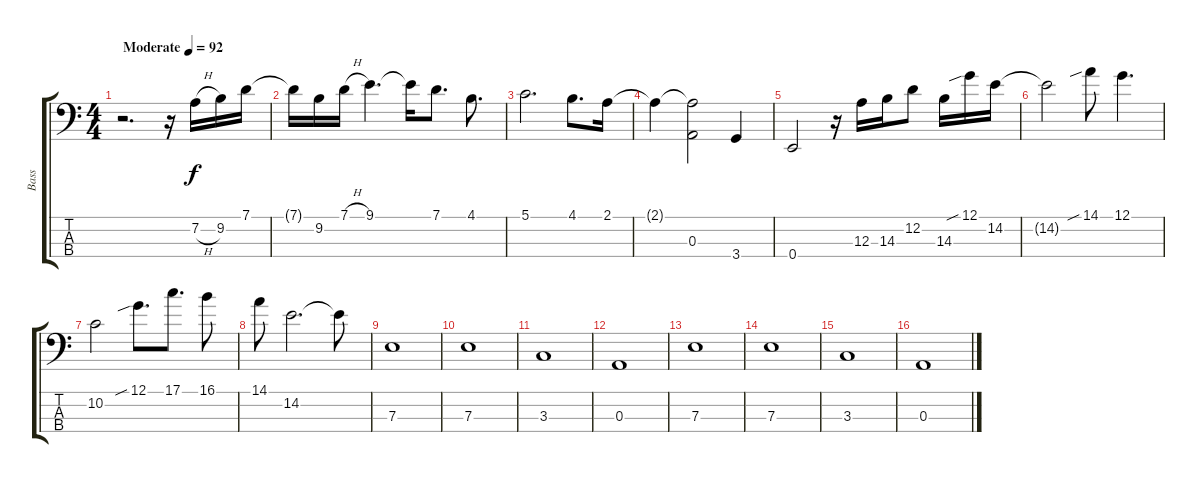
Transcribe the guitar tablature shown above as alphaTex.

\track ("Bass" "Bass") {instrument electricbassfinger}
\staff {score tabs}
\tuning (G2 D2 A1 E1) {hide}
\ts (4 4)
\tempo (92 "Moderate")
\clef f4
\ks c
r.2{d dy f instrument electricbassfinger} r.16 7.2{h}.16 9.2.16 7.1.16 |
7.1{t}.16 9.2.16 7.1{h}.16 9.1.4{d} 9.1{t}.16 7.1.8{d} 4.1.8{d} |
5.1.2{d} 4.1.8{d} 2.1.16 |
2.1{t}.4 (2.1{t} 0.3).2 3.4.4 |
0.4.2 r.16 12.3.16 14.3.16 12.2.8 14.3.16 12.1{sib}.16 14.2.16 |
14.2{t}.2 14.1{sib}.8 12.1.4{d} |
10.2.2 12.1{sib}.8{d} 17.1.8{d} 16.1.8 |
14.1.8 14.2.2{d} 14.2{t}.8 |
7.3.1 |
7.3.1 |
3.3.1 |
0.3.1 |
7.3.1 |
7.3.1 |
3.3.1 |
0.3.1
